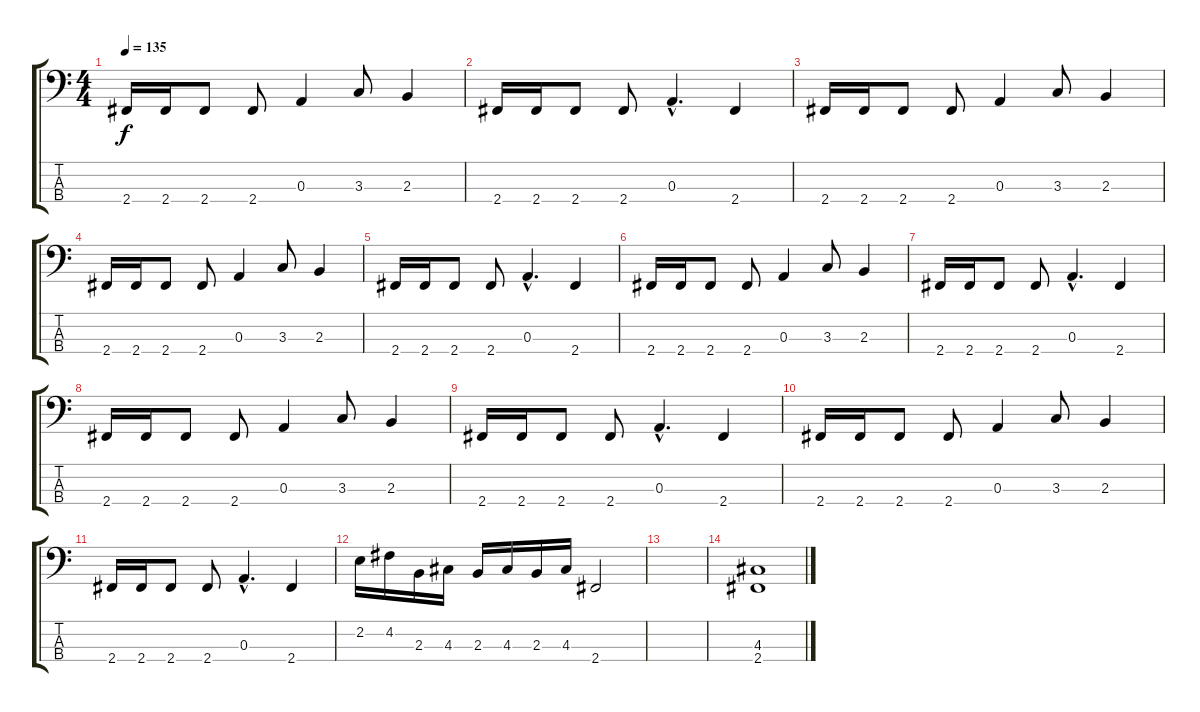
\track "" {instrument electricbassfinger}
\staff {score tabs}
\tuning (G2 D2 A1 E1) {hide}
\ts (4 4)
\tempo 135
\clef f4
\ks c
2.4.16{dy f} 2.4.16 2.4.8 2.4.8 0.3.4 3.3.8 2.3.4 |
2.4.16 2.4.16 2.4.8 2.4.8 0.3{hac}.4{d} 2.4.4 |
2.4.16 2.4.16 2.4.8 2.4.8 0.3.4 3.3.8 2.3.4 |
2.4.16 2.4.16 2.4.8 2.4.8 0.3.4 3.3.8 2.3.4 |
2.4.16 2.4.16 2.4.8 2.4.8 0.3{hac}.4{d} 2.4.4 |
2.4.16 2.4.16 2.4.8 2.4.8 0.3.4 3.3.8 2.3.4 |
2.4.16 2.4.16 2.4.8 2.4.8 0.3{hac}.4{d} 2.4.4 |
2.4.16 2.4.16 2.4.8 2.4.8 0.3.4 3.3.8 2.3.4 |
2.4.16 2.4.16 2.4.8 2.4.8 0.3{hac}.4{d} 2.4.4 |
2.4.16 2.4.16 2.4.8 2.4.8 0.3.4 3.3.8 2.3.4 |
2.4.16 2.4.16 2.4.8 2.4.8 0.3{hac}.4{d} 2.4.4 |
2.2.16 4.2.16 2.3.16 4.3.16 2.3.16 4.3.16 2.3.16 4.3.16 2.4.2 |
|
(4.3 2.4).1
